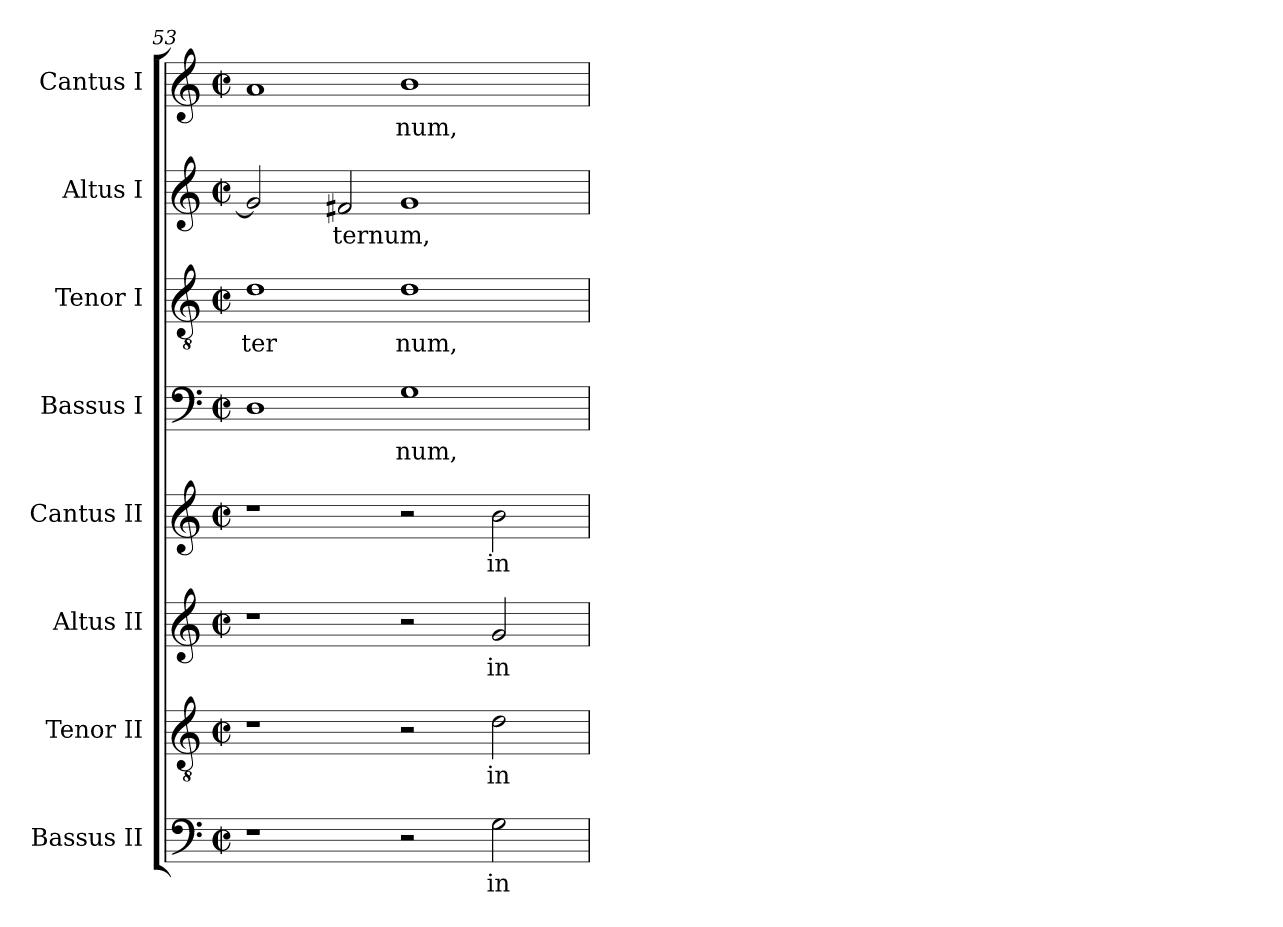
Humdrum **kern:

**kern	**text	**kern	**text	**kern	**text	**kern	**text	**kern	**text	**kern	**text	**kern	**text	**kern	**text
*part8	*part8	*part7	*part7	*part6	*part6	*part5	*part5	*part4	*part4	*part3	*part3	*part2	*part2	*part1	*part1
*staff8	*staff8	*staff7	*staff7	*staff6	*staff6	*staff5	*staff5	*staff4	*staff4	*staff3	*staff3	*staff2	*staff2	*staff1	*staff1
*I"Bassus II	*	*I"Tenor II	*	*I"Altus II	*	*I"Cantus II	*	*I"Bassus I	*	*I"Tenor I	*	*I"Altus I	*	*I"Cantus I	*
!!LO:PB:g=z
*clefF4	*	*clefGv2	*	*clefG2	*	*clefG2	*	*clefF4	*	*clefGv2	*	*clefG2	*	*clefG2	*
*	*	*	*	*	*	*	*	*	*	*	*	*k[]	*	*	*
*	*	*	*	*	*	*	*	*	*	*	*	*C:	*	*	*
*M2/2	*	*M2/2	*	*M2/2	*	*M2/2	*	*M2/2	*	*M2/2	*	*M2/2	*	*M2/2	*
*met(c|)	*	*met(c|)	*	*met(c|)	*	*met(c|)	*	*met(c|)	*	*met(c|)	*	*met(c|)	*	*met(c|)	*
=53	=53	=53	=53	=53	=53	=53	=53	=53	=53	=53	=53	=53	=53	=53	=53
!	!	!	!	!	!	!	!	!	!	!	!LO:LY:b:cj	!	!	!	!
*	*	*	*	*	*	*	*	*^	*	*	*	*^	*	*^	*
1r	.	1r	.	1r	.	1r	.	1D	8...ryy	.	1d	ter	2g/]	32ryy	.	1a	8...ryy	.
.	.	.	.	.	.	.	.	.	.	.	.	.	.	1ryy	.	.	.	.
.	.	.	.	.	.	.	.	.	1ryy	.	.	.	.	.	.	.	1ryy	.
!	!	!	!	!	!	!	!	!	!	!	!	!	!	!	!LO:LY:b	!	!	!
.	.	.	.	.	.	.	.	.	.	.	.	.	2f#X/	.	ternum,	.	.	.
!	!	!	!	!	!	!	!	!	!	!LO:LY:b:cj	!	!LO:LY:b:cj	!	!	!	!	!	!LO:LY:b:cj
2r	.	2r	.	2r	.	2r	.	1G	.	num,	1d	num,	1g	.	.	1b	.	num,
.	.	.	.	.	.	.	.	.	.	.	.	.	.	2ryy	.	.	.	.
.	.	.	.	.	.	.	.	.	2ryy	.	.	.	.	.	.	.	2ryy	.
!	!LO:LY:b:cj	!	!LO:LY:b:cj	!	!LO:LY:b:cj	!	!LO:LY:b:cj	!	!	!	!	!	!	!	!	!	!	!
2G\	in	2d\	in	2g/	in	2b\	in	.	.	.	.	.	.	.	.	.	.	.
.	.	.	.	.	.	.	.	.	.	.	.	.	.	4...ryy	.	.	.	.
.	.	.	.	.	.	.	.	.	4ryy	.	.	.	.	.	.	.	4ryy	.
.	.	.	.	.	.	.	.	.	64ryy	.	.	.	.	.	.	.	64ryy	.
*	*	*	*	*	*	*	*	*	*	*	*	*	*v	*v	*	*	*	*
*	*	*	*	*	*	*	*	*v	*v	*	*	*	*	*	*v	*v	*
=	=	=	=	=	=	=	=	=	=	=	=	=	=	=	=
*-	*-	*-	*-	*-	*-	*-	*-	*-	*-	*-	*-	*-	*-	*-	*-
